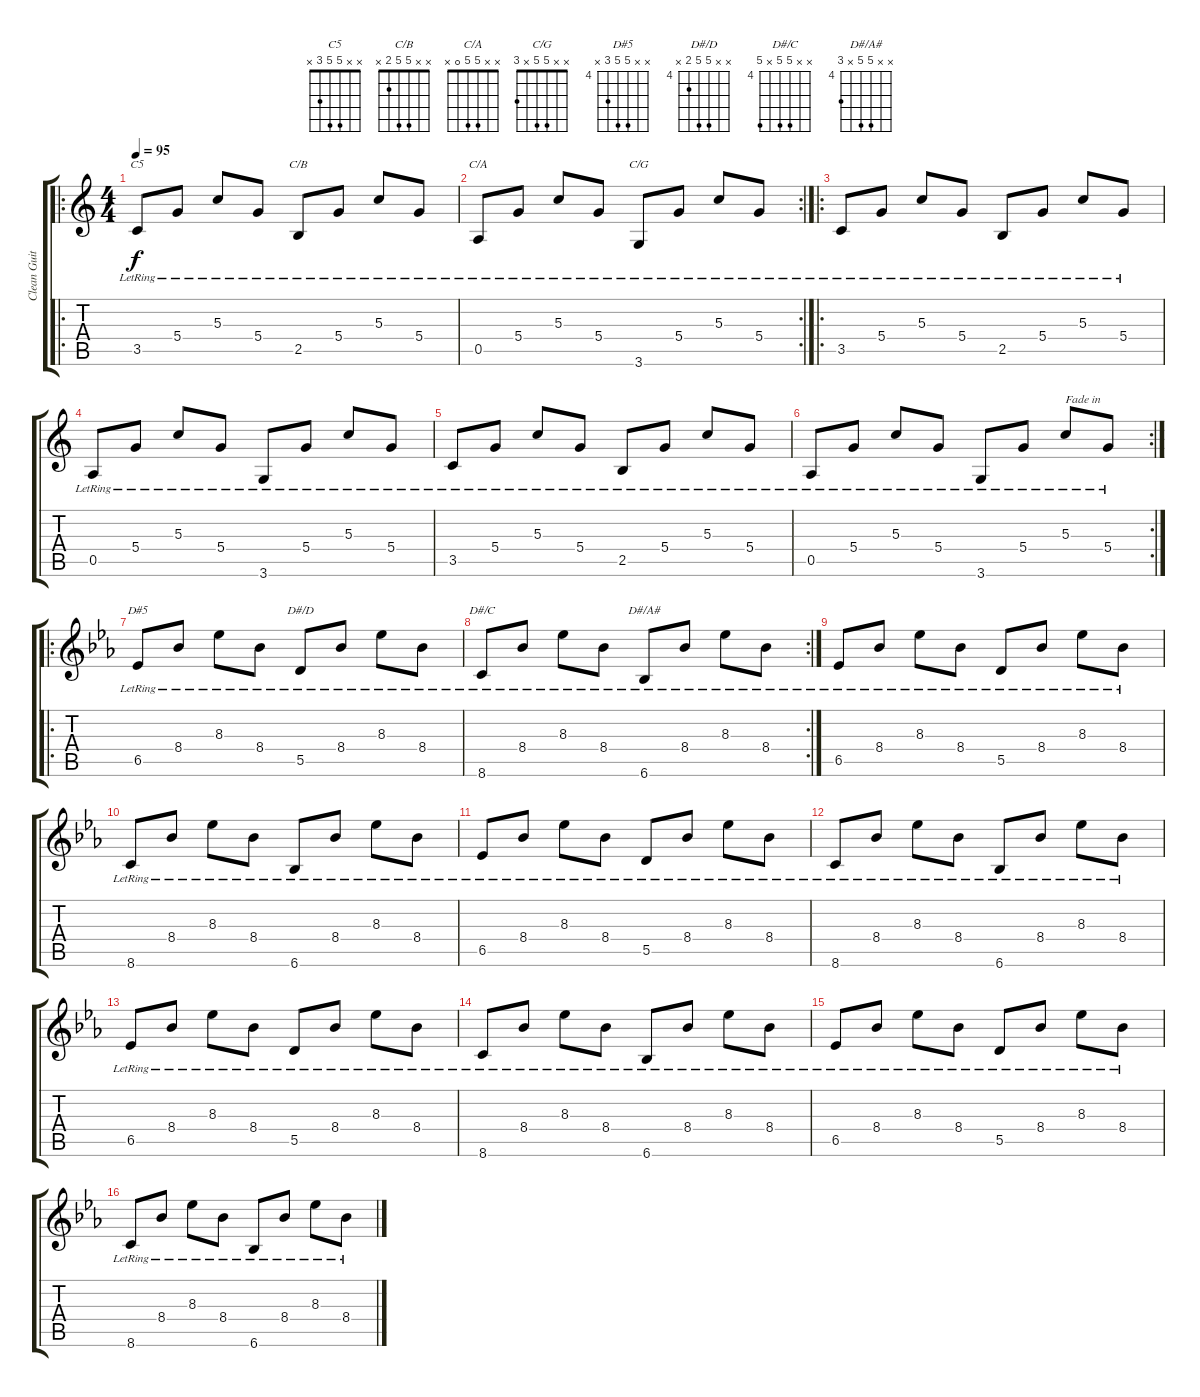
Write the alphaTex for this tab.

\track ("Clean Guitar" "Clean Guit") {instrument electricguitarclean}
\staff {score tabs}
\tuning (E4 B3 G3 D3 A2 E2) {hide}
\chord ("C5" x x 5 5 3 x)
\chord ("C/B" x x 5 5 2 x)
\chord ("C/A" x x 5 5 0 x)
\chord ("C/G" x x 5 5 x 3)
\chord ("D#5" x x 8 8 6 x) {firstfret 4}
\chord ("D#/D" x x 8 8 5 x) {firstfret 4}
\chord ("D#/C" x x 8 8 x 8) {firstfret 4}
\chord ("D#/A#" x x 8 8 x 6) {firstfret 4}
\ro
\ts (4 4)
\tempo 95
\clef g2
\ks c
3.5{lr}.8{ch "C5" dy f} 5.4{lr}.8 5.3{lr}.8 5.4{lr}.8 2.5{lr}.8{ch "C/B"} 5.4{lr}.8 5.3{lr}.8 5.4{lr}.8 |
\rc 2
0.5{lr}.8{ch "C/A"} 5.4{lr}.8 5.3{lr}.8 5.4{lr}.8 3.6{lr}.8{ch "C/G"} 5.4{lr}.8 5.3{lr}.8 5.4{lr}.8 |
\ro
3.5{lr}.8 5.4{lr}.8 5.3{lr}.8 5.4{lr}.8 2.5{lr}.8 5.4{lr}.8 5.3{lr}.8 5.4{lr}.8 |
0.5{lr}.8 5.4{lr}.8 5.3{lr}.8 5.4{lr}.8 3.6{lr}.8 5.4{lr}.8 5.3{lr}.8 5.4{lr}.8 |
3.5{lr}.8 5.4{lr}.8 5.3{lr}.8 5.4{lr}.8 2.5{lr}.8 5.4{lr}.8 5.3{lr}.8 5.4{lr}.8 |
\rc 2
0.5{lr}.8 5.4{lr}.8 5.3{lr}.8 5.4{lr}.8 3.6{lr}.8 5.4{lr}.8 5.3{lr}.8{txt "Fade in"} 5.4{lr}.8 |
\ro
\ks eb
6.5{lr}.8{ch "D#5"} 8.4{lr}.8 8.3{lr}.8 8.4{lr}.8 5.5{lr}.8{ch "D#/D"} 8.4{lr}.8 8.3{lr}.8 8.4{lr}.8 |
\rc 2
8.6{lr}.8{ch "D#/C"} 8.4{lr}.8 8.3{lr}.8 8.4{lr}.8 6.6{lr}.8{ch "D#/A#"} 8.4{lr}.8 8.3{lr}.8 8.4{lr}.8 |
6.5{lr}.8{volume 10} 8.4{lr}.8 8.3{lr}.8 8.4{lr}.8 5.5{lr}.8 8.4{lr}.8 8.3{lr}.8 8.4{lr}.8 |
8.6{lr}.8 8.4{lr}.8 8.3{lr}.8 8.4{lr}.8 6.6{lr}.8 8.4{lr}.8 8.3{lr}.8 8.4{lr}.8 |
6.5{lr}.8{volume 6} 8.4{lr}.8 8.3{lr}.8 8.4{lr}.8 5.5{lr}.8 8.4{lr}.8 8.3{lr}.8 8.4{lr}.8 |
8.6{lr}.8 8.4{lr}.8 8.3{lr}.8 8.4{lr}.8 6.6{lr}.8 8.4{lr}.8 8.3{lr}.8 8.4{lr}.8 |
6.5{lr}.8{volume 3} 8.4{lr}.8 8.3{lr}.8 8.4{lr}.8 5.5{lr}.8 8.4{lr}.8 8.3{lr}.8 8.4{lr}.8 |
8.6{lr}.8 8.4{lr}.8 8.3{lr}.8 8.4{lr}.8 6.6{lr}.8 8.4{lr}.8 8.3{lr}.8 8.4{lr}.8 |
6.5{lr}.8{volume 2} 8.4{lr}.8 8.3{lr}.8 8.4{lr}.8 5.5{lr}.8 8.4{lr}.8 8.3{lr}.8 8.4{lr}.8 |
8.6{lr}.8 8.4{lr}.8 8.3{lr}.8 8.4{lr}.8 6.6{lr}.8 8.4{lr}.8 8.3{lr}.8 8.4{lr}.8
